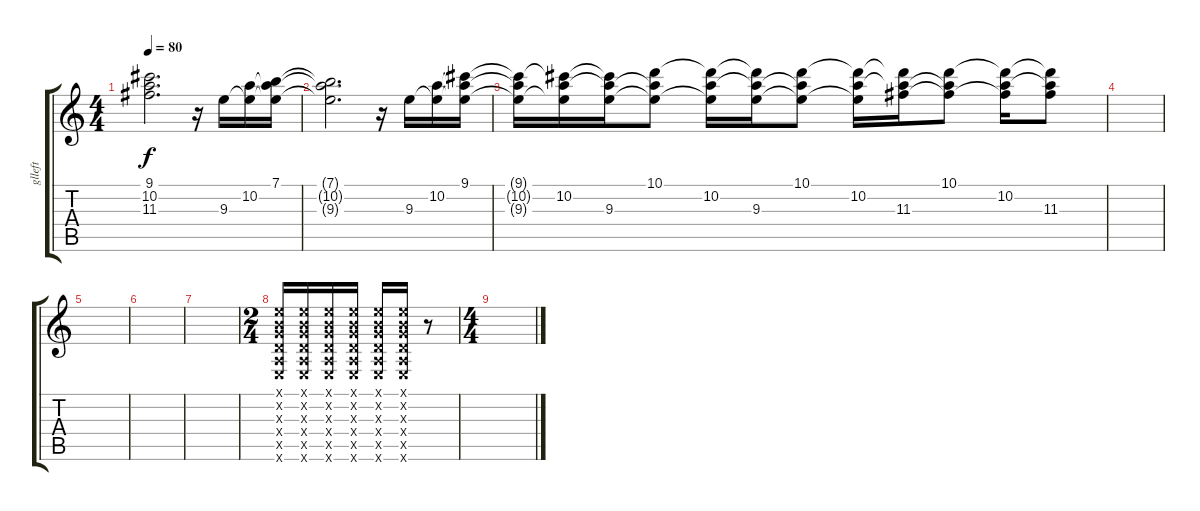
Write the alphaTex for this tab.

\track ("glleft" "glleft") {instrument overdrivenguitar}
\staff {score tabs}
\tuning (E4 B3 G3 D3 A2 E2) {hide}
\ts (4 4)
\tempo 80
\clef g2
\ks c
(9.1{t} 10.2{t} 11.3{t}).2{d dy f} r.16 9.3.16 (10.2 9.3{t}).16 (7.1 10.2{t} 9.3{t}).16 |
(7.1{t} 10.2{t} 9.3{t}).2{d} r.16 9.3.16 (10.2 9.3{t}).16 (9.1 10.2{t} 9.3{t}).16 |
(9.1{t} 10.2{t} 9.3{t}).16 (9.1{t} 10.2 9.3{t}).16 (9.1{t} 10.2{t} 9.3).16 (10.1 10.2{t} 9.3{t}).8 (10.1{t} 10.2 9.3{t}).16 (10.1{t} 10.2{t} 9.3).16 (10.1 10.2{t} 9.3{t}).8 (10.1{t} 10.2 9.3{t}).16 (10.1{t} 10.2{t} 11.3).16 (10.1 10.2{t} 11.3{t}).8 (10.1{t} 10.2 11.3{t}).16 (10.1{t} 10.2{t} 11.3).8 |
|
|
|
|
\ts (2 4)
(0.1{x} 0.2{x} 0.3{x} 0.4{x} 0.5{x} 0.6{x}).16 (0.1{x} 0.2{x} 0.3{x} 0.4{x} 0.5{x} 0.6{x}).16 (0.1{x} 0.2{x} 0.3{x} 0.4{x} 0.5{x} 0.6{x}).16 (0.1{x} 0.2{x} 0.3{x} 0.4{x} 0.5{x} 0.6{x}).16 (0.1{x} 0.2{x} 0.3{x} 0.4{x} 0.5{x} 0.6{x}).16 (0.1{x} 0.2{x} 0.3{x} 0.4{x} 0.5{x} 0.6{x}).16 r.8 |
\ts (4 4)
